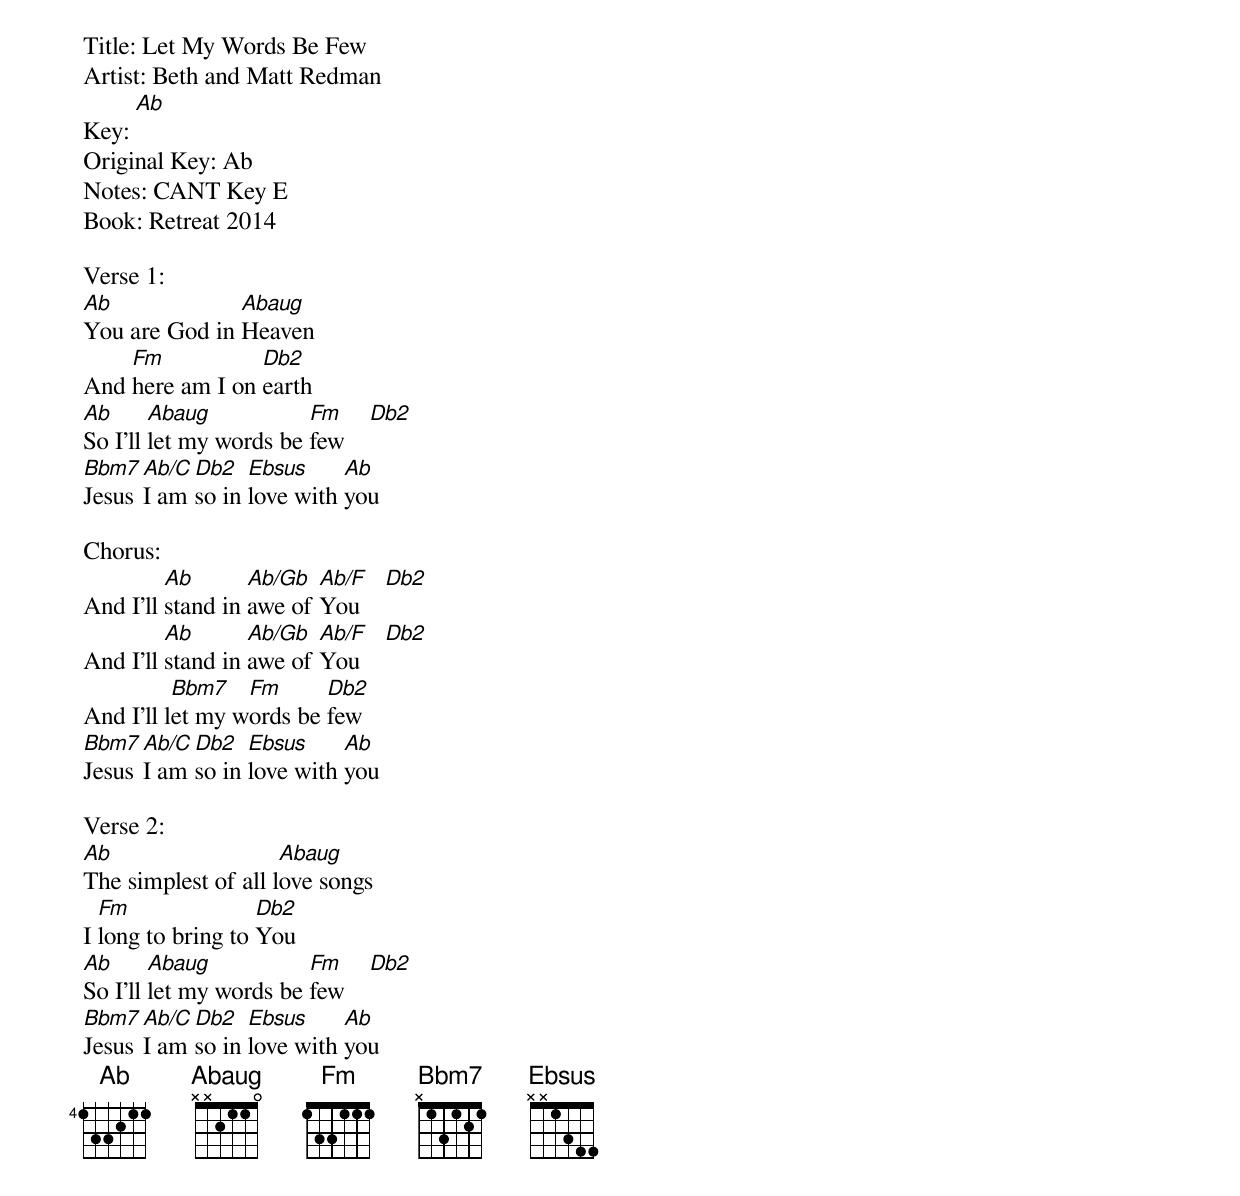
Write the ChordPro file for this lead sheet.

Title: Let My Words Be Few
Artist: Beth and Matt Redman
Key: [Ab]
Original Key: Ab
Notes: CANT Key E
Book: Retreat 2014

Verse 1:
[Ab]You are God in [Abaug]Heaven
And [Fm]here am I on [Db2]earth
[Ab]So I'll [Abaug]let my words be [Fm]few    [Db2]
[Bbm7]Jesus [Ab/C]I am [Db2]so in [Ebsus]love with [Ab]you

Chorus:
And I'll [Ab]stand in [Ab/Gb]awe of [Ab/F]You    [Db2]
And I'll [Ab]stand in [Ab/Gb]awe of [Ab/F]You    [Db2]
And I'll l[Bbm7]et my w[Fm]ords be [Db2]few
[Bbm7]Jesus [Ab/C]I am [Db2]so in [Ebsus]love with [Ab]you

Verse 2:
[Ab]The simplest of all l[Abaug]ove songs
I [Fm]long to bring to [Db2]You
[Ab]So I'll [Abaug]let my words be [Fm]few    [Db2]
[Bbm7]Jesus [Ab/C]I am [Db2]so in [Ebsus]love with [Ab]you
